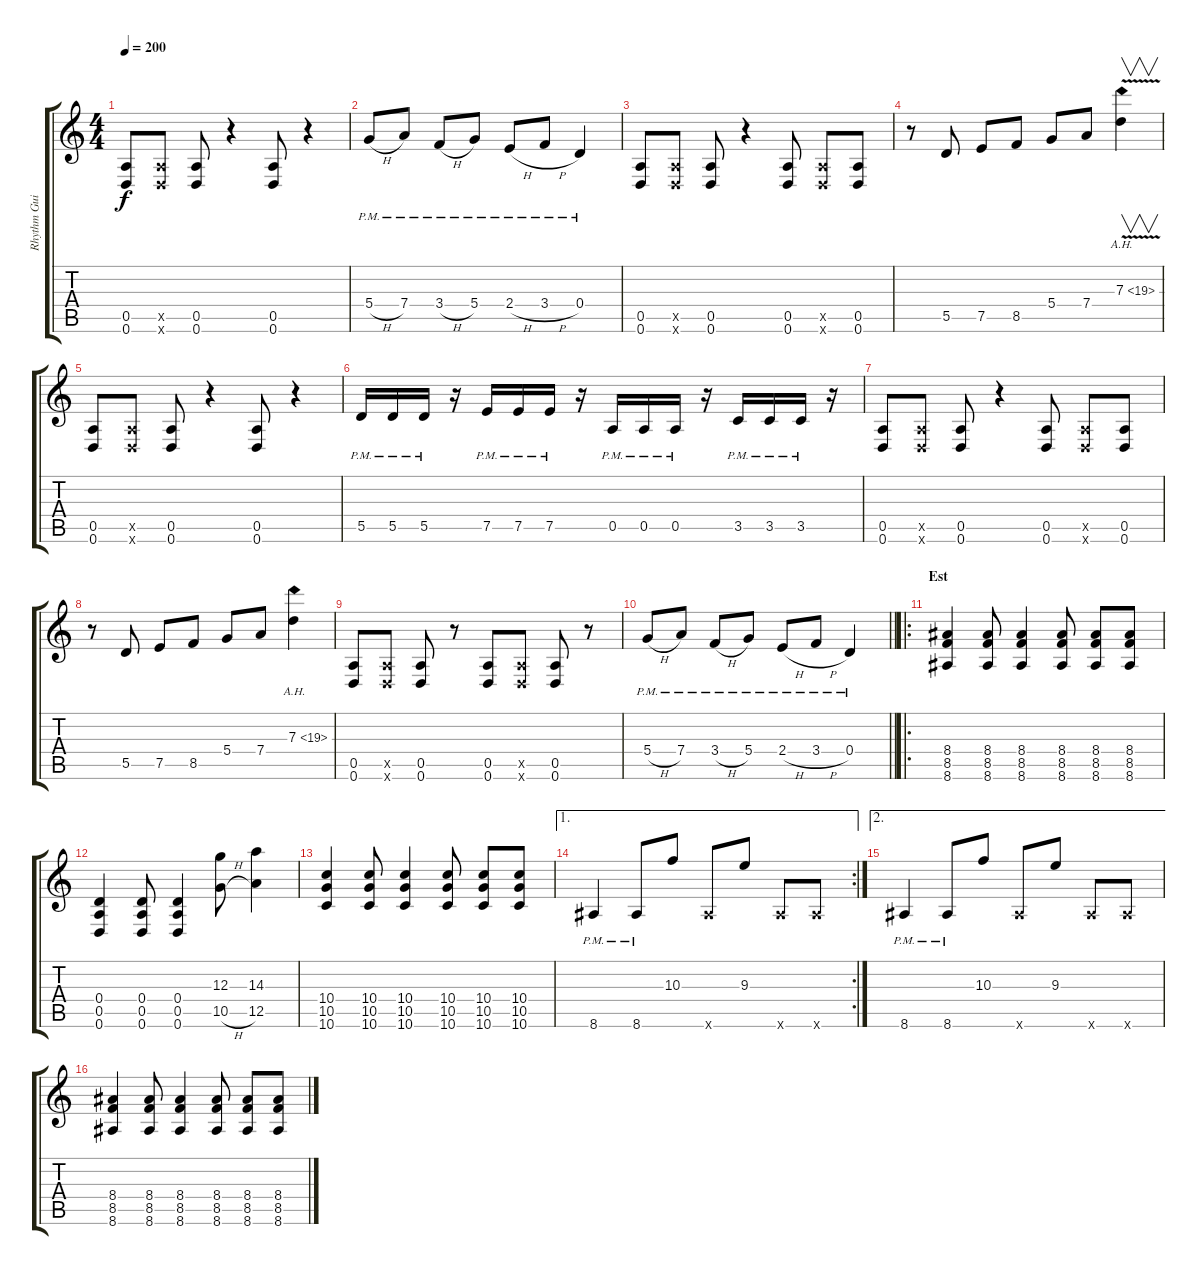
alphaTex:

\track ("Rhythm Guitar" "Rhythm Gui") {instrument distortionguitar}
\staff {score tabs}
\tuning (E4 B3 G3 D3 A2 D2) {hide}
\ts (4 4)
\tempo 200
\clef g2
\ks c
(0.5 0.6).8{dy f} (0.5{x} 0.6{x}).8 (0.5 0.6).8 r.4 (0.5 0.6).8 r.4 |
5.4{h pm}.8 7.4{pm}.8 3.4{h pm}.8 5.4{pm}.8 2.4{h pm}.8 3.4{h pm}.8 0.4{pm}.4 |
(0.5 0.6).8 (0.5{x} 0.6{x}).8 (0.5 0.6).8 r.4 (0.5 0.6).8 (0.5{x} 0.6{x}).8 (0.5 0.6).8 |
r.8 5.5.8 7.5.8 8.5.8 5.4.8 7.4.8 7.3{ah 12 v}.4{v} |
(0.5 0.6).8 (0.5{x} 0.6{x}).8 (0.5 0.6).8 r.4 (0.5 0.6).8 r.4 |
5.5{pm}.16 5.5{pm}.16 5.5{pm}.16 r.16 7.5{pm}.16 7.5{pm}.16 7.5{pm}.16 r.16 0.5{pm}.16 0.5{pm}.16 0.5{pm}.16 r.16 3.5{pm}.16 3.5{pm}.16 3.5{pm}.16 r.16 |
(0.5 0.6).8 (0.5{x} 0.6{x}).8 (0.5 0.6).8 r.4 (0.5 0.6).8 (0.5{x} 0.6{x}).8 (0.5 0.6).8 |
r.8 5.5.8 7.5.8 8.5.8 5.4.8 7.4.8 7.3{ah 12}.4 |
(0.5 0.6).8 (0.5{x} 0.6{x}).8 (0.5 0.6).8 r.8 (0.5 0.6).8 (0.5{x} 0.6{x}).8 (0.5 0.6).8 r.8 |
\barLineRight lightlight
5.4{h pm}.8 7.4{pm}.8 3.4{h pm}.8 5.4{pm}.8 2.4{h pm}.8 3.4{h pm}.8 0.4{pm}.4 |
\ro
\section ("" "Est")
(8.4 8.5 8.6).4 (8.4 8.5 8.6).8 (8.4 8.5 8.6).4 (8.4 8.5 8.6).8 (8.4 8.5 8.6).8 (8.4 8.5 8.6).8 |
(0.4 0.5 0.6).4 (0.4 0.5 0.6).8 (0.4 0.5 0.6).4 (12.3 10.5{h}).8 (14.3 12.5).4 |
(10.4 10.5 10.6).4 (10.4 10.5 10.6).8 (10.4 10.5 10.6).4 (10.4 10.5 10.6).8 (10.4 10.5 10.6).8 (10.4 10.5 10.6).8 |
\ae 1
\rc 2
8.6{pm}.4 8.6{pm}.8 10.3.8 8.6{x}.8 9.3.8 8.6{x}.8 8.6{x}.8 |
\ae 2
8.6{pm}.4 8.6{pm}.8 10.3.8 8.6{x}.8 9.3.8 8.6{x}.8 8.6{x}.8 |
(8.4 8.5 8.6).4 (8.4 8.5 8.6).8 (8.4 8.5 8.6).4 (8.4 8.5 8.6).8 (8.4 8.5 8.6).8 (8.4 8.5 8.6).8
